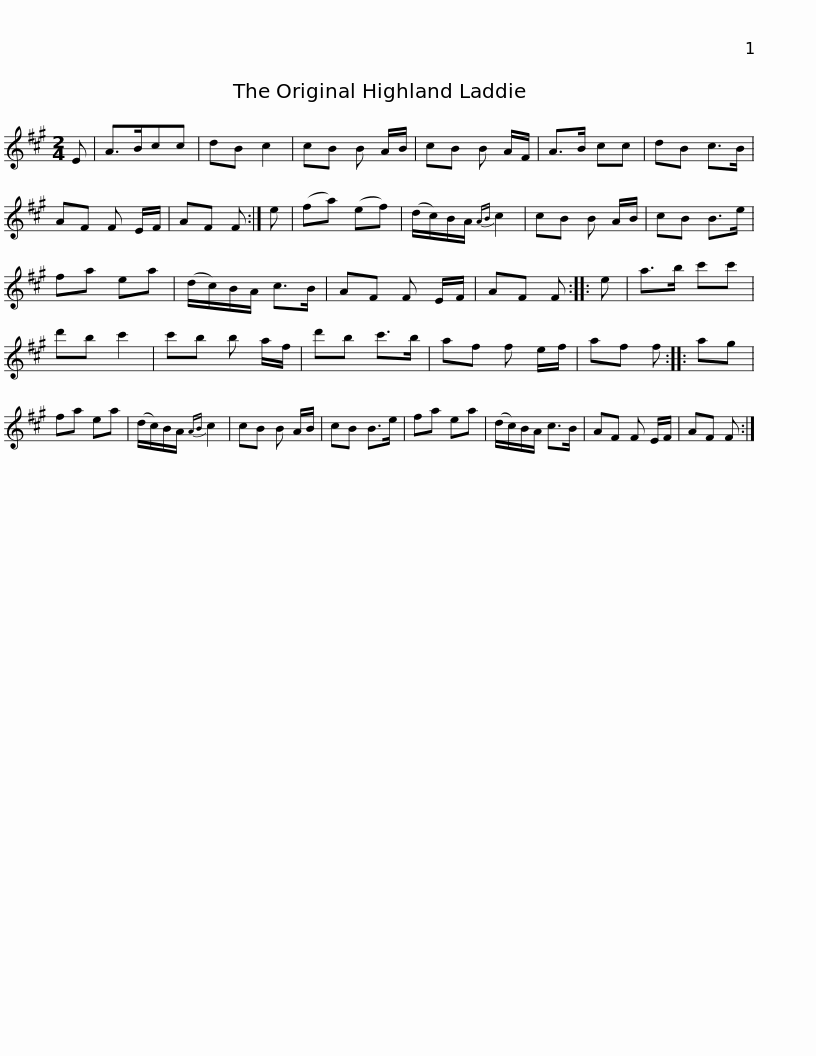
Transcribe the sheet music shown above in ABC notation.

X:1
L:1/8
M:2/4
I:linebreak $
K:A
V:1 treble
V:1
 E | A>Bcc | dB c2 | cB B A/B/ | cB B A/F/ | %5
 A>B cc | dB c>B | AF F E/F/ | AF F :| e |$ %10
 (fa) (ef) | (d/c/)B/A/{AB} c2 | cB B A/B/ | cB B>e | fa ea | %15
 (d/c/)B/A/ c>B | AF F E/F/ | AF F :: e |$ a>b c'c' | %20
 d'b c'2 | c'b b a/f/ | d'b c'>b | af f e/f/ | af f :: %25
 ag | fa ea | (d/c/)B/A/{AB} c2 |$ cB B A/B/ | cB B>e | %30
 fa ea | (d/c/)B/A/ c>B | AF F E/F/ | AF F :| %34
